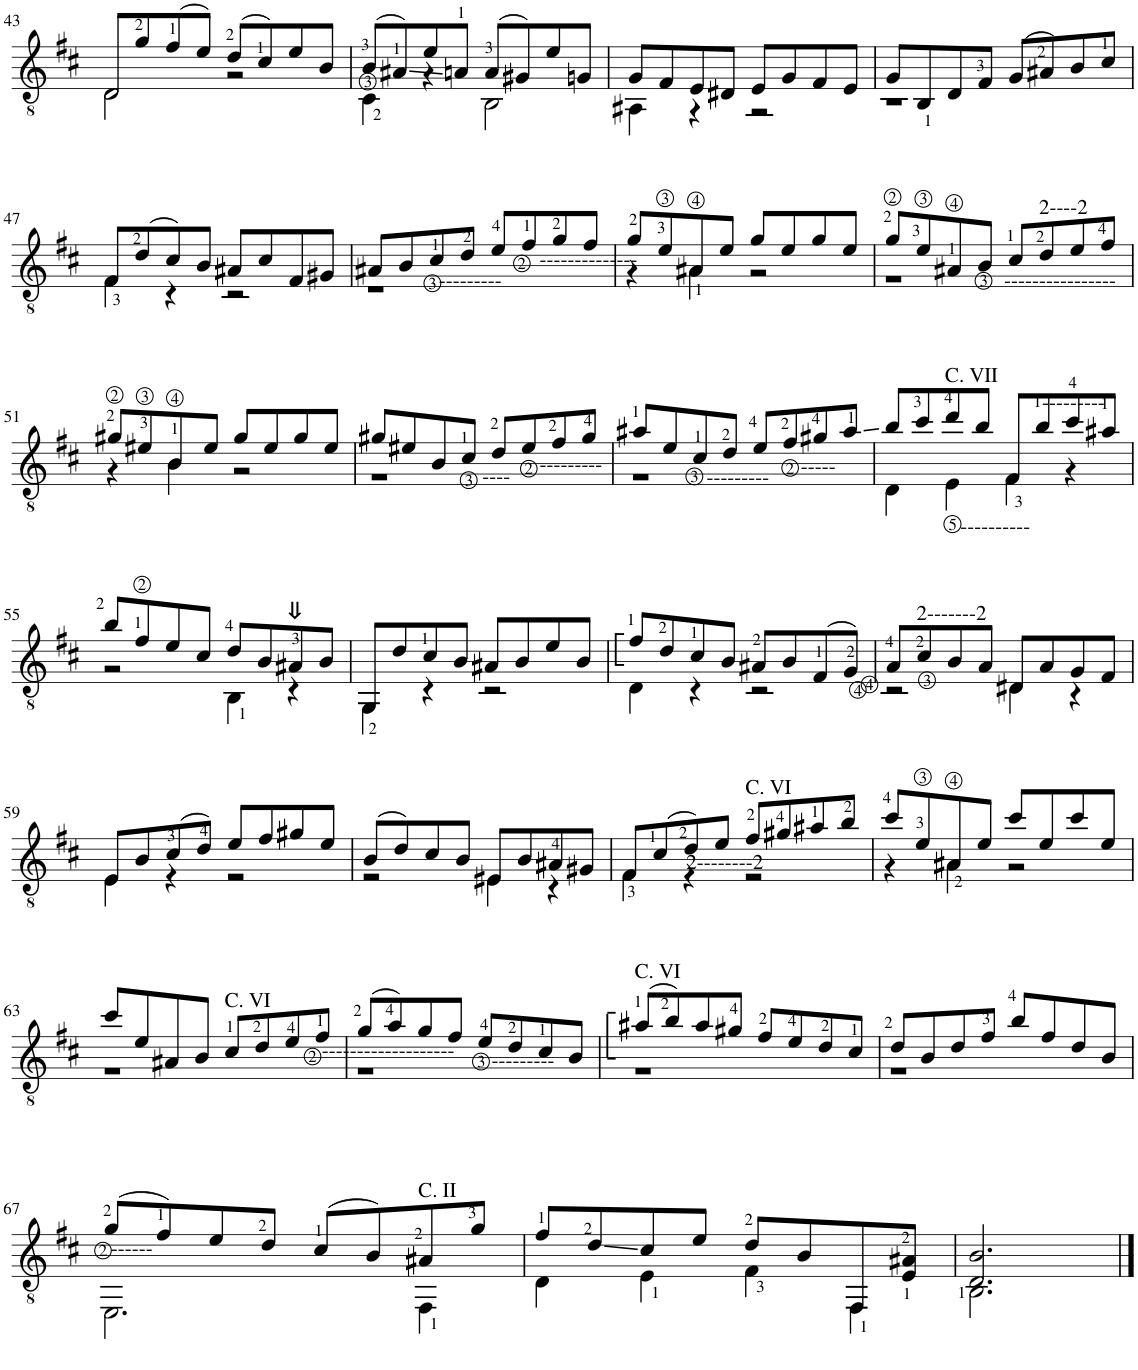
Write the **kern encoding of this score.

**kern
*part1
*staff1
*I"Guitar
*I'Guit.
!!LO:PB:g=z
*clefGv2
*k[f#c#]
*M4/4
*met(c)
=43
!LO:N:head=open
*^
8D/L	2D\
8g/	.
(8f#/	.
8e/J)	.
(8d/L	2r
8c#/)	.
8e/	.
8B/J	.
=44	=44
(8B/L	4C#\
8A#X/)	.
8e/	4r
8An/J	.
(8A/L	2BB\
8G#X/)	.
8e/	.
8Gn/J	.
=45	=45
8G/L	4AA#X\
8F#/	.
8E/	4r
8D#X/J	.
8E/L	2r
8G/	.
8F#/	.
8E/J	.
=46	=46
8G/L	1r
8BB/	.
8D/	.
8F#/J	.
(8G/L	.
8A#X/)	.
8B/	.
8c#/J	.
!!LO:LB:g=z	!!
=47	=47
8F#/L	4F#\
(8d/	.
8c#/)	4r
8B/J	.
8A#X/L	2r
8c#/	.
8F#/	.
8G#X/J	.
=48	=48
8A#X/L	1r
8B/	.
!LO:TX:a:t=---------	!
8c#/	.
8d/J	.
8e/L	.
!LO:TX:a:t=--------------	!
8f#/	.
8g/	.
8f#/J	.
=49	=49
8g/L	4r
8e/	.
8A#X/	4A#\
8e/J	.
8g/L	2r
8e/	.
8g/	.
8e/J	.
=50	=50
8g/L	1r
8e/	.
8A#X/	.
!LO:TX:a:t=----------------	!
8B/J	.
8c#/L	.
!LO:TX:a:t=2----2	!
8d/	.
8e/	.
8f#/J	.
!!LO:LB:g=z	!!
=51	=51
8g#X/L	4r
8e#X/	.
8B/	4B\
8e#/J	.
8g#/L	2r
8e#/	.
8g#/	.
8e#/J	.
=52	=52
8g#X/L	1r
8e#X/	.
8B/	.
!LO:TX:a:t=----	!
8c#/J	.
8d/L	.
!LO:TX:a:t=---------	!
8e#/	.
8f#/	.
8g#/J	.
=53	=53
8a#X/L	1r
8e/	.
!LO:TX:a:t=---------	!
8c#/	.
8d/J	.
8e/L	.
!LO:TX:a:t=-----	!
8f#/	.
8g#X/	.
8a#/J	.
=54	=54
8b/L	4D\
8cc#/	.
!LO:TX:a:t=C. VII	!
!LO:TX:b:t=----------	!
8dd/	4E\
8b/J	.
8F#/L	4F#\
!LO:TX:a:t=---------	!
8b/	.
8cc#/	4r
8a#X/J	.
!!LO:LB:g=z	!!
=55	=55
8b/L	2r
8f#/	.
8e/	.
8c#/J	.
8d/L	4BB\
8B/	.
!LO:TX:a:B:t=⇓	!
8A#X/	4r
8B/J	.
=56	=56
8GG/L	4GG\
8d/	.
8c#/	4r
8B/J	.
8A#X/L	2r
8B/	.
8e/	.
8B/J	.
=57	=57
8f#/L	4D\
8d/	.
8c#/	4r
8B/J	.
8A#X/L	2r
8B/	.
(8F#/	.
8G/J)	.
=58	=58
8A/L	2r
!LO:TX:a:t=2-------2	!
8c#/	.
8B/	.
8A/J	.
8D#X/L	4D#\
8A/	.
8G/	4r
8F#/J	.
!!LO:LB:g=z	!!
=59	=59
8E/L	4E\
8B/	.
(8c#/	4r
8d/J)	.
8e/L	2r
8f#/	.
8g#X/	.
8e/J	.
=60	=60
(8B/L	2r
8d/)	.
8c#/	.
8B/J	.
8E#X/L	4E#\
8B/	.
8A#X/	4r
8G#X/J	.
=61	=61
8F#/L	4F#\
(8c#/	.
!LO:TX:a:t=2--------2	!
8d/)	4r
8e/J	.
!LO:TX:a:t=C. VI	!
8f#/L	2r
8g#X/	.
8a#X/	.
8b/J	.
=62	=62
8cc#/L	4r
8e/	.
8A#X/	4A#\
8e/J	.
8cc#/L	2r
8e/	.
8cc#/	.
8e/J	.
!!LO:LB:g=z	!!
=63	=63
8cc#/L	1r
8e/	.
8A#X/	.
8B/J	.
!LO:TX:a:t=C. VI	!
8c#/L	.
8d/	.
8e/	.
!LO:TX:a:t=-------------------	!
8f#/J	.
=64	=64
(8g/L	1r
8a/)	.
8g/	.
8f#/J	.
!LO:TX:a:t=---------	!
8e/L	.
8d/	.
8c#/	.
8B/J	.
=65	=65
!LO:TX:a:t=C. VI	!
(8a#X/L	1r
8b/)	.
8a#/	.
8g#X/J	.
8f#/L	.
8e/	.
8d/	.
8c#/J	.
=66	=66
8d/L	1r
8B/	.
8d/	.
8f#/J	.
8b/L	.
8f#/	.
8d/	.
8B/J	.
!!LO:LB:g=z	!!
=67	=67
!LO:TX:a:t=------	!
(8g/L	2.EE\
8f#/)	.
8e/	.
8d/J	.
(8c#/L	.
8B/)	.
!LO:TX:a:t=C. II	!
8A#X/	4FF#\
8g/J	.
=68	=68
8f#/L	4D\
8d/	.
8c#/	4E\
8e/J	.
8d/L	4F#\
8B/	.
8FF#/	4FF#\
8E/ 8A#X/J	.
=69	=69
2.D/ 2.B/	2.BB\
*v	*v
==
*-
